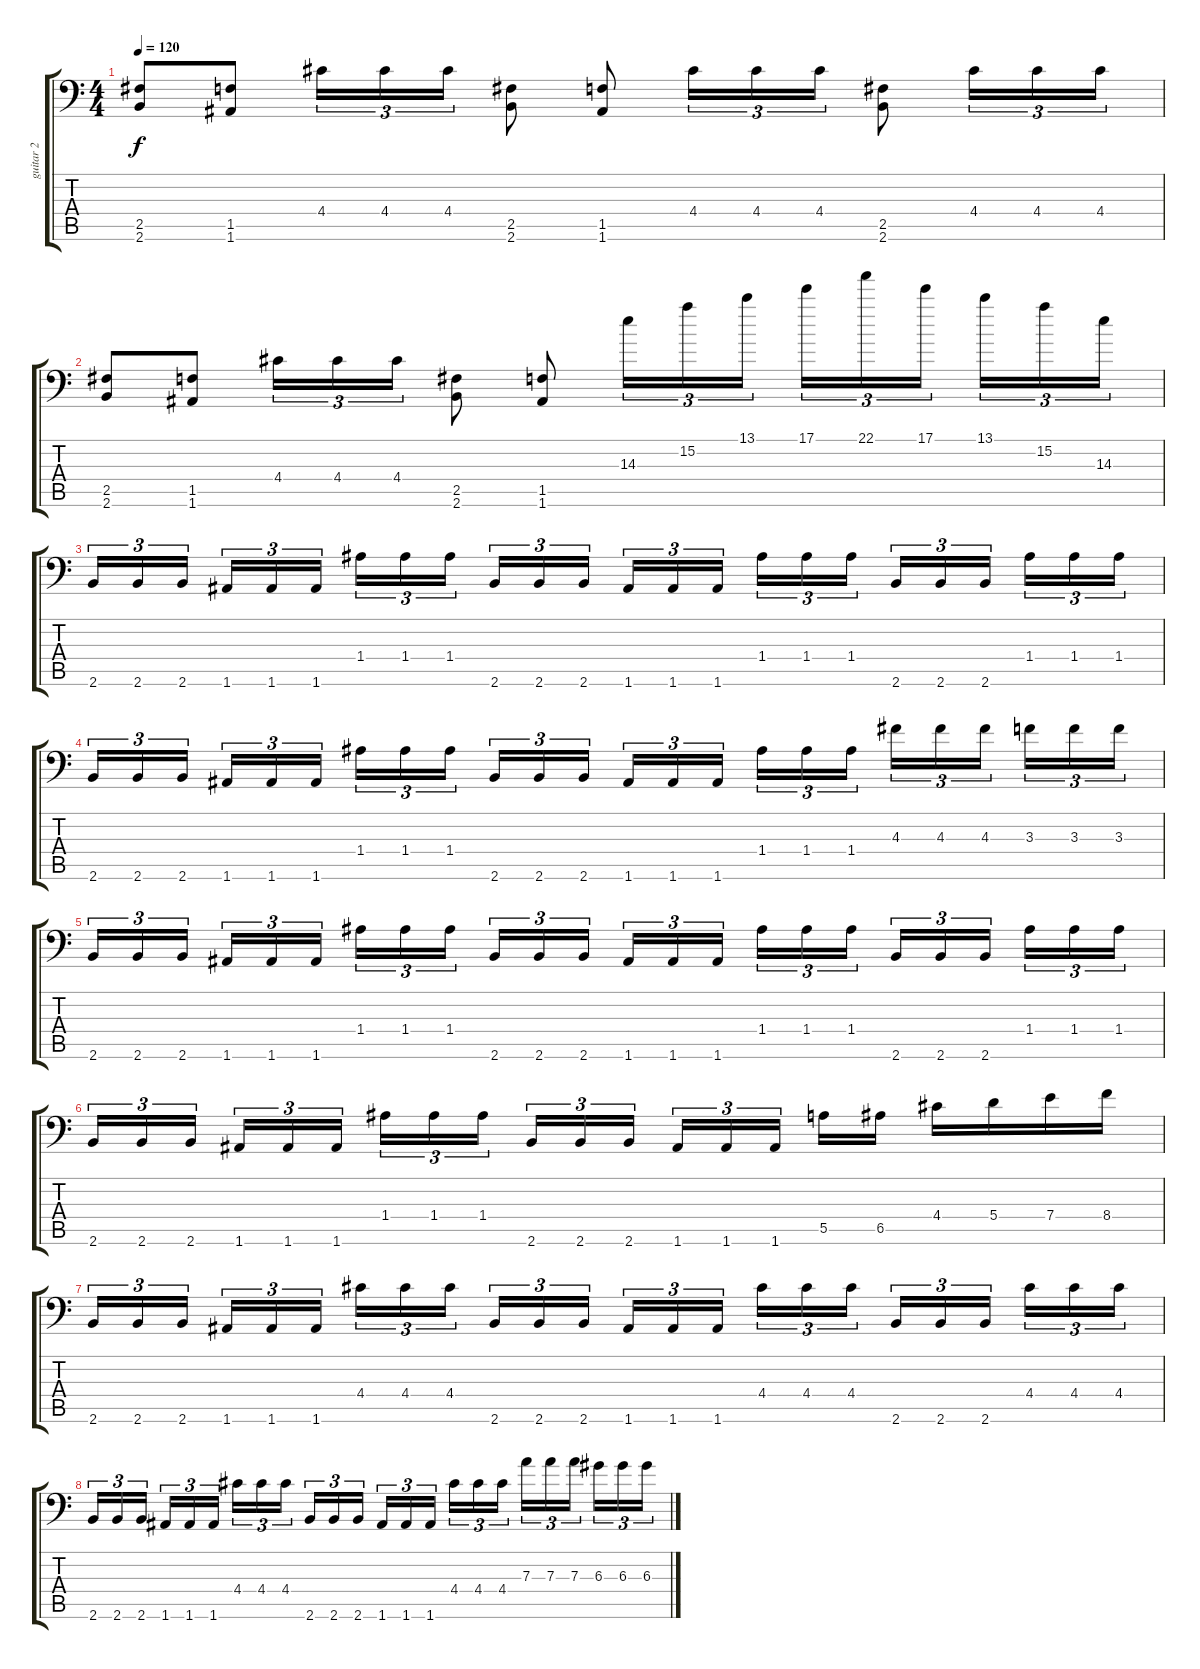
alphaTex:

\track ("guitar 2" "guitar 2") {instrument distortionguitar}
\staff {score tabs}
\tuning (B3 Gb3 D3 A2 E2 A1) {hide}
\ts (4 4)
\tempo 120
\clef f4
\ks c
(2.5 2.6).8{dy f} (1.5 1.6).8 4.4.16{tu (3 2)} 4.4.16{tu (3 2)} 4.4.16{tu (3 2)} (2.5 2.6).8 (1.5 1.6).8 4.4.16{tu (3 2)} 4.4.16{tu (3 2)} 4.4.16{tu (3 2)} (2.5 2.6).8 4.4.16{tu (3 2)} 4.4.16{tu (3 2)} 4.4.16{tu (3 2)} |
(2.5 2.6).8 (1.5 1.6).8 4.4.16{tu (3 2)} 4.4.16{tu (3 2)} 4.4.16{tu (3 2)} (2.5 2.6).8 (1.5 1.6).8 14.3.16{tu (3 2)} 15.2.16{tu (3 2)} 13.1.16{tu (3 2)} 17.1.16{tu (3 2)} 22.1.16{tu (3 2)} 17.1.16{tu (3 2) beam splitsecondary} 13.1.16{tu (3 2)} 15.2.16{tu (3 2)} 14.3.16{tu (3 2)} |
2.6.16{tu (3 2)} 2.6.16{tu (3 2)} 2.6.16{tu (3 2) beam splitsecondary} 1.6.16{tu (3 2)} 1.6.16{tu (3 2)} 1.6.16{tu (3 2)} 1.4.16{tu (3 2)} 1.4.16{tu (3 2)} 1.4.16{tu (3 2) beam splitsecondary} 2.6.16{tu (3 2)} 2.6.16{tu (3 2)} 2.6.16{tu (3 2)} 1.6.16{tu (3 2)} 1.6.16{tu (3 2)} 1.6.16{tu (3 2) beam splitsecondary} 1.4.16{tu (3 2)} 1.4.16{tu (3 2)} 1.4.16{tu (3 2)} 2.6.16{tu (3 2)} 2.6.16{tu (3 2)} 2.6.16{tu (3 2) beam splitsecondary} 1.4.16{tu (3 2)} 1.4.16{tu (3 2)} 1.4.16{tu (3 2)} |
2.6.16{tu (3 2)} 2.6.16{tu (3 2)} 2.6.16{tu (3 2) beam splitsecondary} 1.6.16{tu (3 2)} 1.6.16{tu (3 2)} 1.6.16{tu (3 2)} 1.4.16{tu (3 2)} 1.4.16{tu (3 2)} 1.4.16{tu (3 2) beam splitsecondary} 2.6.16{tu (3 2)} 2.6.16{tu (3 2)} 2.6.16{tu (3 2)} 1.6.16{tu (3 2)} 1.6.16{tu (3 2)} 1.6.16{tu (3 2) beam splitsecondary} 1.4.16{tu (3 2)} 1.4.16{tu (3 2)} 1.4.16{tu (3 2)} 4.3.16{tu (3 2)} 4.3.16{tu (3 2)} 4.3.16{tu (3 2) beam splitsecondary} 3.3.16{tu (3 2)} 3.3.16{tu (3 2)} 3.3.16{tu (3 2)} |
2.6.16{tu (3 2)} 2.6.16{tu (3 2)} 2.6.16{tu (3 2) beam splitsecondary} 1.6.16{tu (3 2)} 1.6.16{tu (3 2)} 1.6.16{tu (3 2)} 1.4.16{tu (3 2)} 1.4.16{tu (3 2)} 1.4.16{tu (3 2) beam splitsecondary} 2.6.16{tu (3 2)} 2.6.16{tu (3 2)} 2.6.16{tu (3 2)} 1.6.16{tu (3 2)} 1.6.16{tu (3 2)} 1.6.16{tu (3 2) beam splitsecondary} 1.4.16{tu (3 2)} 1.4.16{tu (3 2)} 1.4.16{tu (3 2)} 2.6.16{tu (3 2)} 2.6.16{tu (3 2)} 2.6.16{tu (3 2) beam splitsecondary} 1.4.16{tu (3 2)} 1.4.16{tu (3 2)} 1.4.16{tu (3 2)} |
2.6.16{tu (3 2)} 2.6.16{tu (3 2)} 2.6.16{tu (3 2) beam splitsecondary} 1.6.16{tu (3 2)} 1.6.16{tu (3 2)} 1.6.16{tu (3 2)} 1.4.16{tu (3 2)} 1.4.16{tu (3 2)} 1.4.16{tu (3 2) beam splitsecondary} 2.6.16{tu (3 2)} 2.6.16{tu (3 2)} 2.6.16{tu (3 2)} 1.6.16{tu (3 2)} 1.6.16{tu (3 2)} 1.6.16{tu (3 2) beam splitsecondary} 5.5.16 6.5.16 4.4.16 5.4.16 7.4.16 8.4.16 |
2.6.16{tu (3 2)} 2.6.16{tu (3 2)} 2.6.16{tu (3 2) beam splitsecondary} 1.6.16{tu (3 2)} 1.6.16{tu (3 2)} 1.6.16{tu (3 2)} 4.4.16{tu (3 2)} 4.4.16{tu (3 2)} 4.4.16{tu (3 2) beam splitsecondary} 2.6.16{tu (3 2)} 2.6.16{tu (3 2)} 2.6.16{tu (3 2)} 1.6.16{tu (3 2)} 1.6.16{tu (3 2)} 1.6.16{tu (3 2) beam splitsecondary} 4.4.16{tu (3 2)} 4.4.16{tu (3 2)} 4.4.16{tu (3 2)} 2.6.16{tu (3 2)} 2.6.16{tu (3 2)} 2.6.16{tu (3 2) beam splitsecondary} 4.4.16{tu (3 2)} 4.4.16{tu (3 2)} 4.4.16{tu (3 2)} |
2.6.16{tu (3 2)} 2.6.16{tu (3 2)} 2.6.16{tu (3 2) beam splitsecondary} 1.6.16{tu (3 2)} 1.6.16{tu (3 2)} 1.6.16{tu (3 2)} 4.4.16{tu (3 2)} 4.4.16{tu (3 2)} 4.4.16{tu (3 2) beam splitsecondary} 2.6.16{tu (3 2)} 2.6.16{tu (3 2)} 2.6.16{tu (3 2)} 1.6.16{tu (3 2)} 1.6.16{tu (3 2)} 1.6.16{tu (3 2) beam splitsecondary} 4.4.16{tu (3 2)} 4.4.16{tu (3 2)} 4.4.16{tu (3 2)} 7.3.16{tu (3 2)} 7.3.16{tu (3 2)} 7.3.16{tu (3 2) beam splitsecondary} 6.3.16{tu (3 2)} 6.3.16{tu (3 2)} 6.3.16{tu (3 2)}
